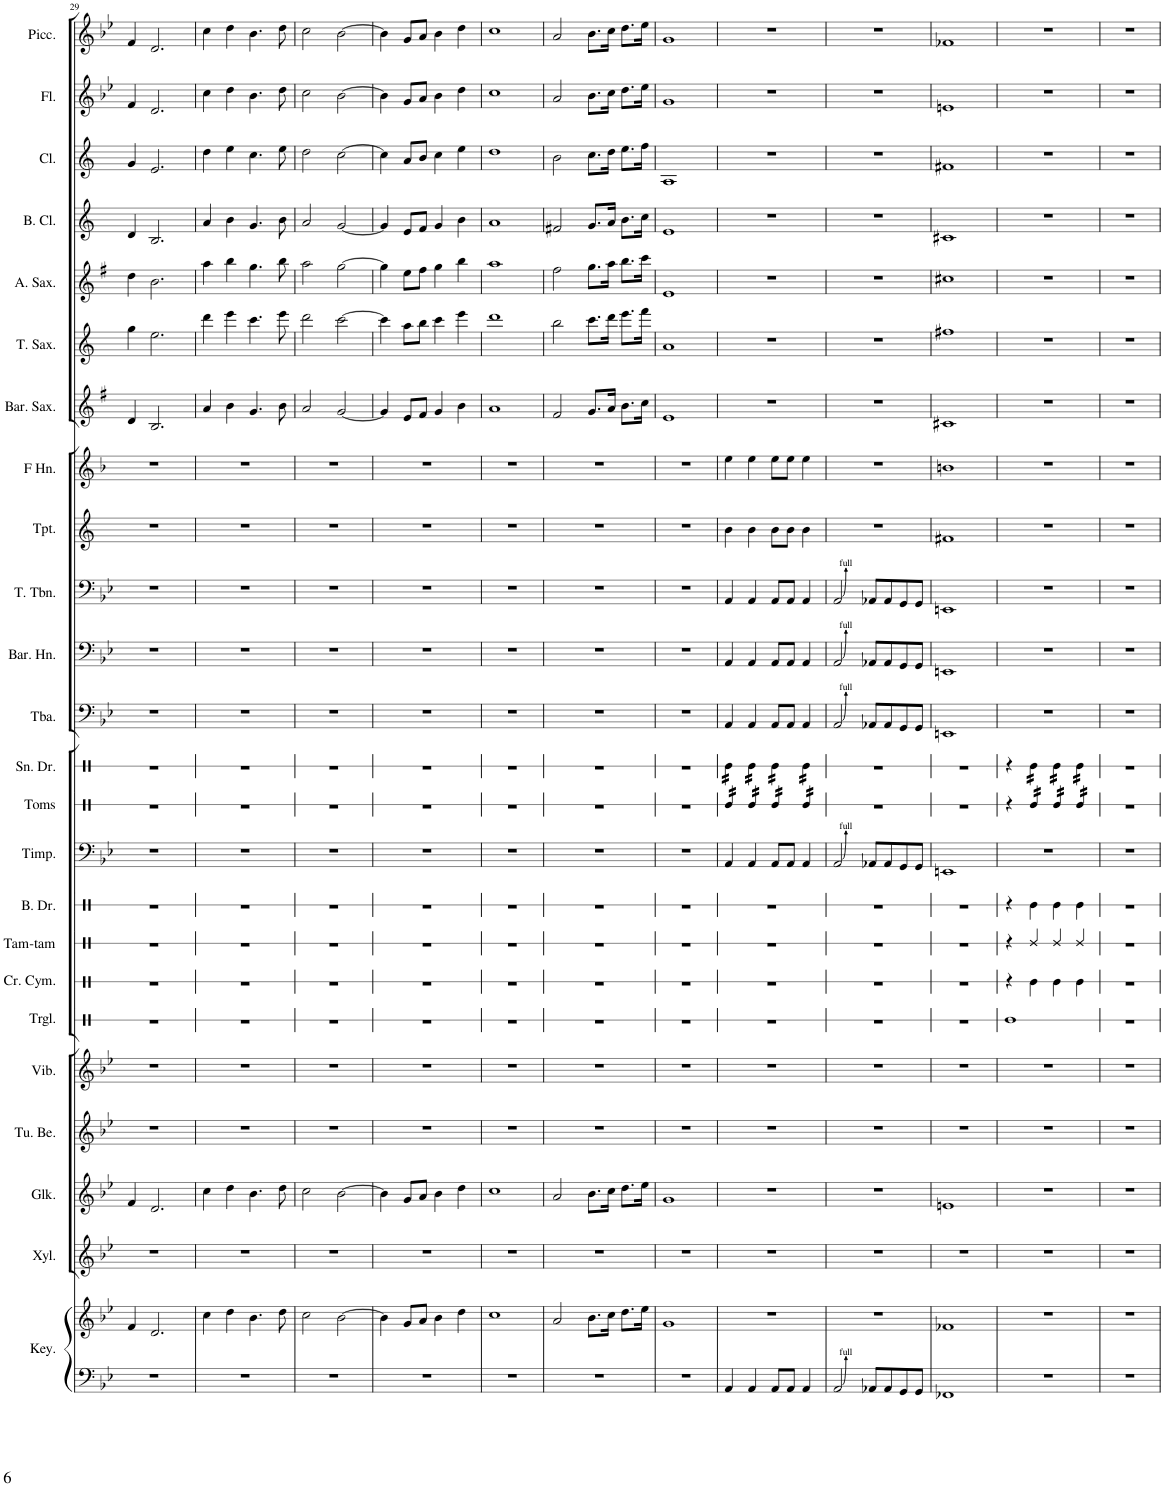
**kern	**kern	**kern	**kern	**kern	**kern	**kern	**kern	**kern	**kern	**kern	**kern	**kern	**kern	**kern	**kern	**kern	**kern	**kern	**kern	**kern	**kern	**kern	**kern	**kern
*part24	*part24	*part23	*part22	*part21	*part20	*part19	*part18	*part17	*part16	*part15	*part14	*part13	*part12	*part11	*part10	*part9	*part8	*part7	*part6	*part5	*part4	*part3	*part2	*part1
*staff25	*staff24	*staff23	*staff22	*staff21	*staff20	*staff19	*staff18	*staff17	*staff16	*staff15	*staff14	*staff13	*staff12	*staff11	*staff10	*staff9	*staff8	*staff7	*staff6	*staff5	*staff4	*staff3	*staff2	*staff1
*I"Any Keyboards	*	*I"Xylophone	*I"Glockenspiel	*I"Tubular Bells	*I"Vibraphone	*I"Triangle	*I"Crash Cymbal	*I"Tam-tam	*I"Bass Drum	*I"Timpani	*I"Tom Toms	*I"Snare Drum	*I"Tuba	*I"Baritone Horn	*I"Tenor Trombone	*I"Trumpet	*I"French Horn	*I"Baritone Saxophone	*I"Tenor Saxophone	*I"Alto Saxophone	*I"Bass Clarinet	*I"Clarinet	*I"Flute	*I"Piccolo
*I'Key.	*	*I'Xyl.	*I'Glk.	*I'Tu. Be.	*I'Vib.	*I'Trgl.	*I'Cr. Cym.	*I'Tam-tam	*I'B. Dr.	*I'Timp.	*I'Toms	*I'Sn. Dr.	*I'Tba.	*I'Bar. Hn.	*I'T. Tbn.	*I'Tpt.	*I'F Hn.	*I'Bar. Sax.	*I'T. Sax.	*I'A. Sax.	*I'B. Cl.	*I'Cl.	*I'Fl.	*I'Picc.
!!LO:PB:g=z
*clefF4	*clefG2	*clefG2	*clefG2	*clefG2	*clefG2	*clefX	*clefX	*clefX	*clefX	*clefF4	*clefX	*clefX	*clefF4	*clefF4	*clefF4	*clefG2	*clefG2	*clefG2	*clefG2	*clefG2	*clefG2	*clefG2	*clefG2	*clefG2
*Trd-7c-12	*Trd-7c-12	*Trd-7c-12	*Trd-14c-24	*	*	*	*	*	*	*	*	*	*	*Trd4c7	*	*Trd1c2	*Trd4c7	*Trd12c21	*Trd8c14	*Trd5c9	*Trd8c14	*Trd1c2	*	*Trd-7c-12
*k[b-e-]	*k[b-e-]	*k[b-e-]	*k[b-e-]	*k[b-e-]	*k[b-e-]	*k[]	*k[b-e-]	*k[b-e-]	*k[b-e-]	*k[b-e-]	*k[]	*k[b-e-]	*k[b-e-]	*k[b-e-]	*k[b-e-]	*k[]	*k[b-]	*k[f#]	*k[]	*k[f#]	*k[]	*k[]	*k[b-e-]	*k[b-e-]
*M4/4	*M4/4	*M4/4	*M4/4	*M4/4	*M4/4	*M4/4	*M4/4	*M4/4	*M4/4	*M4/4	*M4/4	*M4/4	*M4/4	*M4/4	*M4/4	*M4/4	*M4/4	*M4/4	*M4/4	*M4/4	*M4/4	*M4/4	*M4/4	*M4/4
*met(c)	*met(c)	*met(c)	*met(c)	*met(c)	*met(c)	*met(c)	*met(c)	*met(c)	*met(c)	*met(c)	*met(c)	*met(c)	*met(c)	*met(c)	*met(c)	*met(c)	*met(c)	*met(c)	*met(c)	*met(c)	*met(c)	*met(c)	*met(c)	*met(c)
=29	=29	=29	=29	=29	=29	=29	=29	=29	=29	=29	=29	=29	=29	=29	=29	=29	=29	=29	=29	=29	=29	=29	=29	=29
1r	4f/	1r	4f/	1r	1r	1r	1r	1r	1r	1r	1r	1r	1r	1r	1r	1r	1r	4d/	4gg\	4dd\	4d/	4g/	4f/	4f/
.	2.d/	.	2.d/	.	.	.	.	.	.	.	.	.	.	.	.	.	.	2.B/	2.ee\	2.b\	2.B/	2.e/	2.d/	2.d/
=30	=30	=30	=30	=30	=30	=30	=30	=30	=30	=30	=30	=30	=30	=30	=30	=30	=30	=30	=30	=30	=30	=30	=30	=30
1r	4cc\	1r	4cc\	1r	1r	1r	1r	1r	1r	1r	1r	1r	1r	1r	1r	1r	1r	4a/	4ddd\	4aa\	4a/	4dd\	4cc\	4cc\
.	4dd\	.	4dd\	.	.	.	.	.	.	.	.	.	.	.	.	.	.	4b\	4eee\	4bb\	4b\	4ee\	4dd\	4dd\
.	4.b-\	.	4.b-\	.	.	.	.	.	.	.	.	.	.	.	.	.	.	4.g/	4.ccc\	4.gg\	4.g/	4.cc\	4.b-\	4.b-\
.	8dd\	.	8dd\	.	.	.	.	.	.	.	.	.	.	.	.	.	.	8b\	8eee\	8bb\	8b\	8ee\	8dd\	8dd\
=31	=31	=31	=31	=31	=31	=31	=31	=31	=31	=31	=31	=31	=31	=31	=31	=31	=31	=31	=31	=31	=31	=31	=31	=31
1r	2cc\	1r	2cc\	1r	1r	1r	1r	1r	1r	1r	1r	1r	1r	1r	1r	1r	1r	2a/	2ddd\	2aa\	2a/	2dd\	2cc\	2cc\
.	[2b-\	.	[2b-\	.	.	.	.	.	.	.	.	.	.	.	.	.	.	[2g/	[2ccc\	[2gg\	[2g/	[2cc\	[2b-\	[2b-\
=32	=32	=32	=32	=32	=32	=32	=32	=32	=32	=32	=32	=32	=32	=32	=32	=32	=32	=32	=32	=32	=32	=32	=32	=32
1r	4b-\]	1r	4b-\]	1r	1r	1r	1r	1r	1r	1r	1r	1r	1r	1r	1r	1r	1r	4g/]	4ccc\]	4gg\]	4g/]	4cc\]	4b-\]	4b-\]
.	8g/L	.	8g/L	.	.	.	.	.	.	.	.	.	.	.	.	.	.	8e/L	8aa\L	8ee\L	8e/L	8a/L	8g/L	8g/L
.	8a/J	.	8a/J	.	.	.	.	.	.	.	.	.	.	.	.	.	.	8f#/J	8bb\J	8ff#\J	8f/J	8b/J	8a/J	8a/J
.	4b-\	.	4b-\	.	.	.	.	.	.	.	.	.	.	.	.	.	.	4g/	4ccc\	4gg\	4g/	4cc\	4b-\	4b-\
.	4dd\	.	4dd\	.	.	.	.	.	.	.	.	.	.	.	.	.	.	4b\	4eee\	4bb\	4b\	4ee\	4dd\	4dd\
=33	=33	=33	=33	=33	=33	=33	=33	=33	=33	=33	=33	=33	=33	=33	=33	=33	=33	=33	=33	=33	=33	=33	=33	=33
1r	1cc	1r	1cc	1r	1r	1r	1r	1r	1r	1r	1r	1r	1r	1r	1r	1r	1r	1a	1ddd	1aa	1a	1dd	1cc	1cc
=34	=34	=34	=34	=34	=34	=34	=34	=34	=34	=34	=34	=34	=34	=34	=34	=34	=34	=34	=34	=34	=34	=34	=34	=34
1r	2a/	1r	2a/	1r	1r	1r	1r	1r	1r	1r	1r	1r	1r	1r	1r	1r	1r	2f#/	2bb\	2ff#\	2f#X/	2b\	2a/	2a/
.	8.b-\L	.	8.b-\L	.	.	.	.	.	.	.	.	.	.	.	.	.	.	8.g/L	8.ccc\L	8.gg\L	8.g/L	8.cc\L	8.b-\L	8.b-\L
.	16cc\Jk	.	16cc\Jk	.	.	.	.	.	.	.	.	.	.	.	.	.	.	16a/Jk	16ddd\Jk	16aa\Jk	16a/Jk	16dd\Jk	16cc\Jk	16cc\Jk
.	8.dd\L	.	8.dd\L	.	.	.	.	.	.	.	.	.	.	.	.	.	.	8.b\L	8.eee\L	8.bb\L	8.b\L	8.ee\L	8.dd\L	8.dd\L
.	16ee-\Jk	.	16ee-\Jk	.	.	.	.	.	.	.	.	.	.	.	.	.	.	16cc\Jk	16fff\Jk	16ccc\Jk	16cc\Jk	16ff\Jk	16ee-\Jk	16ee-\Jk
=35	=35	=35	=35	=35	=35	=35	=35	=35	=35	=35	=35	=35	=35	=35	=35	=35	=35	=35	=35	=35	=35	=35	=35	=35
1r	1g	1r	1g	1r	1r	1r	1r	1r	1r	1r	1r	1r	1r	1r	1r	1r	1r	1e	1a	1e	1e	1A	1g	1g
=36	=36	=36	=36	=36	=36	=36	=36	=36	=36	=36	=36	=36	=36	=36	=36	=36	=36	=36	=36	=36	=36	=36	=36	=36
*	*	*	*	*	*	*	*	*	*	*	*tremolo	*	*	*	*	*	*	*	*	*	*	*	*	*
*	*	*	*	*	*	*	*	*	*	*	*	*tremolo	*	*	*	*	*	*	*	*	*	*	*	*
4AA/	1r	1r	1r	1r	1r	1r	1r	1r	1r	4AA/	16Re/LL	16Re\LL	4AA/	4AA/	4AA/	4b\	4ee\	1r	1r	1r	1r	1r	1r	1r
.	.	.	.	.	.	.	.	.	.	.	16Re/	16Re\	.	.	.	.	.	.	.	.	.	.	.	.
.	.	.	.	.	.	.	.	.	.	.	16Re/	16Re\	.	.	.	.	.	.	.	.	.	.	.	.
.	.	.	.	.	.	.	.	.	.	.	16Re/JJ	16Re\JJ	.	.	.	.	.	.	.	.	.	.	.	.
4AA/	.	.	.	.	.	.	.	.	.	4AA/	16Re/LL	16Re\LL	4AA/	4AA/	4AA/	4b\	4ee\	.	.	.	.	.	.	.
.	.	.	.	.	.	.	.	.	.	.	16Re/	16Re\	.	.	.	.	.	.	.	.	.	.	.	.
.	.	.	.	.	.	.	.	.	.	.	16Re/	16Re\	.	.	.	.	.	.	.	.	.	.	.	.
.	.	.	.	.	.	.	.	.	.	.	16Re/JJ	16Re\JJ	.	.	.	.	.	.	.	.	.	.	.	.
8AA/L	.	.	.	.	.	.	.	.	.	8AA/L	16Re/LL	16Re\LL	8AA/L	8AA/L	8AA/L	8b\L	8ee\L	.	.	.	.	.	.	.
.	.	.	.	.	.	.	.	.	.	.	16Re/	16Re\	.	.	.	.	.	.	.	.	.	.	.	.
8AA/J	.	.	.	.	.	.	.	.	.	8AA/J	16Re/	16Re\	8AA/J	8AA/J	8AA/J	8b\J	8ee\J	.	.	.	.	.	.	.
.	.	.	.	.	.	.	.	.	.	.	16Re/JJ	16Re\JJ	.	.	.	.	.	.	.	.	.	.	.	.
4AA/	.	.	.	.	.	.	.	.	.	4AA/	16Re/LL	16Re\LL	4AA/	4AA/	4AA/	4b\	4ee\	.	.	.	.	.	.	.
.	.	.	.	.	.	.	.	.	.	.	16Re/	16Re\	.	.	.	.	.	.	.	.	.	.	.	.
.	.	.	.	.	.	.	.	.	.	.	16Re/	16Re\	.	.	.	.	.	.	.	.	.	.	.	.
.	.	.	.	.	.	.	.	.	.	.	16Re/JJ	16Re\JJ	.	.	.	.	.	.	.	.	.	.	.	.
=37	=37	=37	=37	=37	=37	=37	=37	=37	=37	=37	=37	=37	=37	=37	=37	=37	=37	=37	=37	=37	=37	=37	=37	=37
2AA/	1r	1r	1r	1r	1r	1r	1r	1r	1r	2AA/	1r	1r	2AA/	2AA/	2AA/	1r	1r	1r	1r	1r	1r	1r	1r	1r
8AA-X/L	.	.	.	.	.	.	.	.	.	8AA-X/L	.	.	8AA-X/L	8AA-X/L	8AA-X/L	.	.	.	.	.	.	.	.	.
8AA-/	.	.	.	.	.	.	.	.	.	8AA-/	.	.	8AA-/	8AA-/	8AA-/	.	.	.	.	.	.	.	.	.
8GG/	.	.	.	.	.	.	.	.	.	8GG/	.	.	8GG/	8GG/	8GG/	.	.	.	.	.	.	.	.	.
8GG/J	.	.	.	.	.	.	.	.	.	8GG/J	.	.	8GG/J	8GG/J	8GG/J	.	.	.	.	.	.	.	.	.
=38	=38	=38	=38	=38	=38	=38	=38	=38	=38	=38	=38	=38	=38	=38	=38	=38	=38	=38	=38	=38	=38	=38	=38	=38
1FF-X	1f-X	1r	1en	1r	1r	1r	1r	1r	1r	1EEn	1r	1r	1EEn	1EEn	1EEn	1f#X	1bn	1c#X	1ff#X	1cc#X	1c#X	1f#X	1en	1f-X
=39	=39	=39	=39	=39	=39	=39	=39	=39	=39	=39	=39	=39	=39	=39	=39	=39	=39	=39	=39	=39	=39	=39	=39	=39
1r	1r	1r	1r	1r	1r	1Re	4r	4r	4r	1r	4r	4r	1r	1r	1r	1r	1r	1r	1r	1r	1r	1r	1r	1r
.	.	.	.	.	.	.	4Re\	4Re/	4Re\	.	16Re/LL	16Re\LL	.	.	.	.	.	.	.	.	.	.	.	.
.	.	.	.	.	.	.	.	.	.	.	16Re/	16Re\	.	.	.	.	.	.	.	.	.	.	.	.
.	.	.	.	.	.	.	.	.	.	.	16Re/	16Re\	.	.	.	.	.	.	.	.	.	.	.	.
.	.	.	.	.	.	.	.	.	.	.	16Re/JJ	16Re\JJ	.	.	.	.	.	.	.	.	.	.	.	.
.	.	.	.	.	.	.	4Re\	4Re/	4Re\	.	16Re/LL	16Re\LL	.	.	.	.	.	.	.	.	.	.	.	.
.	.	.	.	.	.	.	.	.	.	.	16Re/	16Re\	.	.	.	.	.	.	.	.	.	.	.	.
.	.	.	.	.	.	.	.	.	.	.	16Re/	16Re\	.	.	.	.	.	.	.	.	.	.	.	.
.	.	.	.	.	.	.	.	.	.	.	16Re/JJ	16Re\JJ	.	.	.	.	.	.	.	.	.	.	.	.
.	.	.	.	.	.	.	4Re\	4Re/	4Re\	.	16Re/LL	16Re\LL	.	.	.	.	.	.	.	.	.	.	.	.
.	.	.	.	.	.	.	.	.	.	.	16Re/	16Re\	.	.	.	.	.	.	.	.	.	.	.	.
.	.	.	.	.	.	.	.	.	.	.	16Re/	16Re\	.	.	.	.	.	.	.	.	.	.	.	.
.	.	.	.	.	.	.	.	.	.	.	16Re/JJ	16Re\JJ	.	.	.	.	.	.	.	.	.	.	.	.
*	*	*	*	*	*	*	*	*	*	*	*	*Xtremolo	*	*	*	*	*	*	*	*	*	*	*	*
*	*	*	*	*	*	*	*	*	*	*	*Xtremolo	*	*	*	*	*	*	*	*	*	*	*	*	*
=40	=40	=40	=40	=40	=40	=40	=40	=40	=40	=40	=40	=40	=40	=40	=40	=40	=40	=40	=40	=40	=40	=40	=40	=40
1r	1r	1r	1r	1r	1r	1r	1r	1r	1r	1r	1r	1r	1r	1r	1r	1r	1r	1r	1r	1r	1r	1r	1r	1r
=	=	=	=	=	=	=	=	=	=	=	=	=	=	=	=	=	=	=	=	=	=	=	=	=
*-	*-	*-	*-	*-	*-	*-	*-	*-	*-	*-	*-	*-	*-	*-	*-	*-	*-	*-	*-	*-	*-	*-	*-	*-
